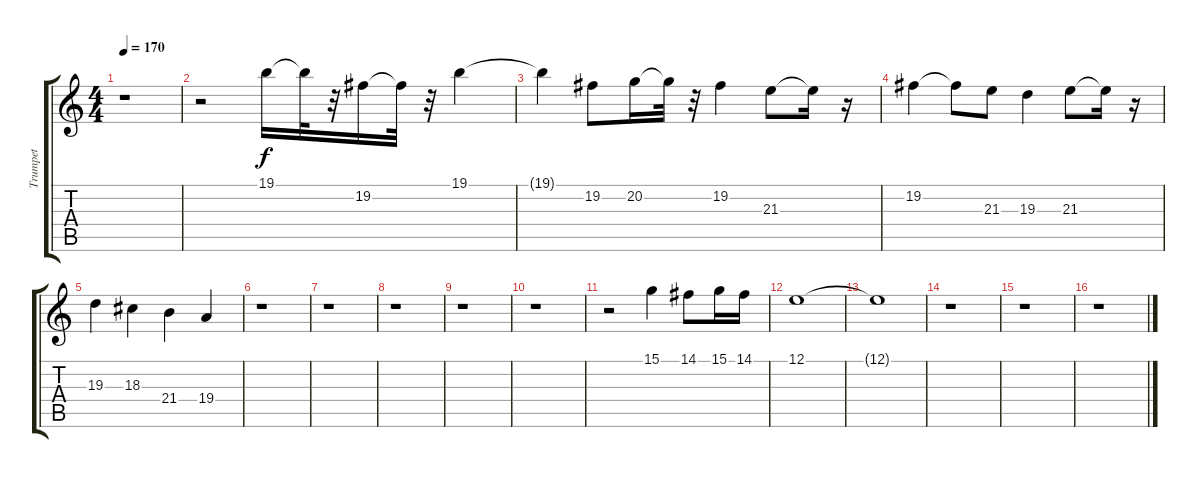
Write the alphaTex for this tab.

\track ("Trumpet" "Trumpet") {instrument trumpet}
\staff {score tabs}
\tuning (E4 B3 G3 D3 A2 E2) {hide}
\ts (4 4)
\tempo 170
\clef g2
\ks c
r.1{dy f} |
r.2{volume 16} 19.1.16 19.1{t}.32 r.32 19.2.16 19.2{t}.32 r.32 19.1.4 |
19.1{t}.4 19.2.8 20.2.16 20.2{t}.32 r.32 19.2.4 21.3.8 21.3{t}.16 r.16 |
19.2.4 19.2{t}.8 21.3.8 19.3.4 21.3.8 21.3{t}.16 r.16 |
19.3.4 18.3.4 21.4.4 19.4.4 |
r.1 |
r.1 |
r.1 |
r.1 |
r.1 |
r.2{volume 12} 15.1.4 14.1.8 15.1.16 14.1.16 |
12.1.1 |
12.1{t}.1{volume 0} |
r.1 |
r.1 |
r.1
